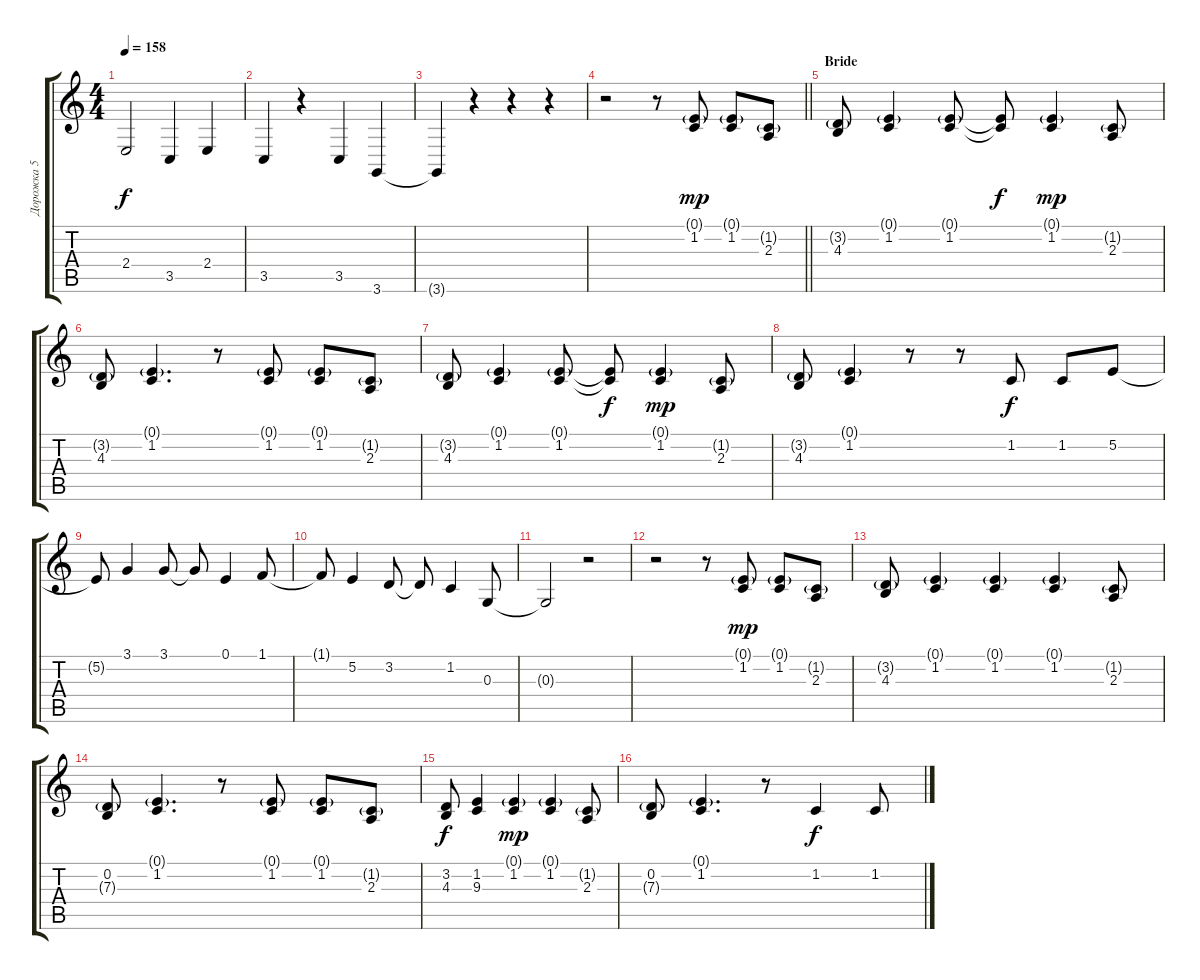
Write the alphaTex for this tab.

\track ("Дорожка 5" "Дорожка 5") {instrument altosax}
\staff {score tabs}
\tuning (E4 B3 G3 D3 A2 E2) {hide}
\ts (4 4)
\tempo 158
\clef g2
\ks c
2.4.2{dy f} 3.5.4 2.4.4 |
3.5.4 r.4 3.5.4 3.6.4 |
3.6{t}.4 r.4 r.4 r.4 |
\barLineRight lightlight
r.2 r.8 (0.1{g} 1.2).8{dy mp} (0.1{g} 1.2).8 (1.2{g} 2.3).8 |
\section ("" "Bride")
(3.2{g} 4.3).8 (0.1{g} 1.2).4 (0.1{g} 1.2).8 (0.1{t} 1.2{t}).8{dy f} (0.1{g} 1.2).4{dy mp} (1.2{g} 2.3).8 |
(3.2{g} 4.3).8 (0.1{g} 1.2).4{d} r.8 (0.1{g} 1.2).8 (0.1{g} 1.2).8 (1.2{g} 2.3).8 |
(3.2{g} 4.3).8 (0.1{g} 1.2).4 (0.1{g} 1.2).8 (0.1{t} 1.2{t}).8{dy f} (0.1{g} 1.2).4{dy mp} (1.2{g} 2.3).8 |
(3.2{g} 4.3).8 (0.1{g} 1.2).4 r.8 r.8 1.2.8{dy f} 1.2.8 5.2.8 |
5.2{t}.8 3.1.4 3.1.8 3.1{t}.8 0.1.4 1.1.8 |
1.1{t}.8 5.2.4 3.2.8 3.2{t}.8 1.2.4 0.3.8 |
0.3{t}.2 r.2 |
r.2 r.8 (0.1{g} 1.2).8{dy mp} (0.1{g} 1.2).8 (1.2{g} 2.3).8 |
(3.2{g} 4.3).8 (0.1{g} 1.2).4 (0.1{g} 1.2).4 (0.1{g} 1.2).4 (1.2{g} 2.3).8 |
(0.2 7.3{g}).8 (0.1{g} 1.2).4{d} r.8 (0.1{g} 1.2).8 (0.1{g} 1.2).8 (1.2{g} 2.3).8 |
(3.2 4.3).8{dy f} (1.2 9.3).4 (0.1{g} 1.2).4{dy mp} (0.1{g} 1.2).4 (1.2{g} 2.3).8 |
(0.2 7.3{g}).8 (0.1{g} 1.2).4{d} r.8 1.2.4{dy f} 1.2.8
